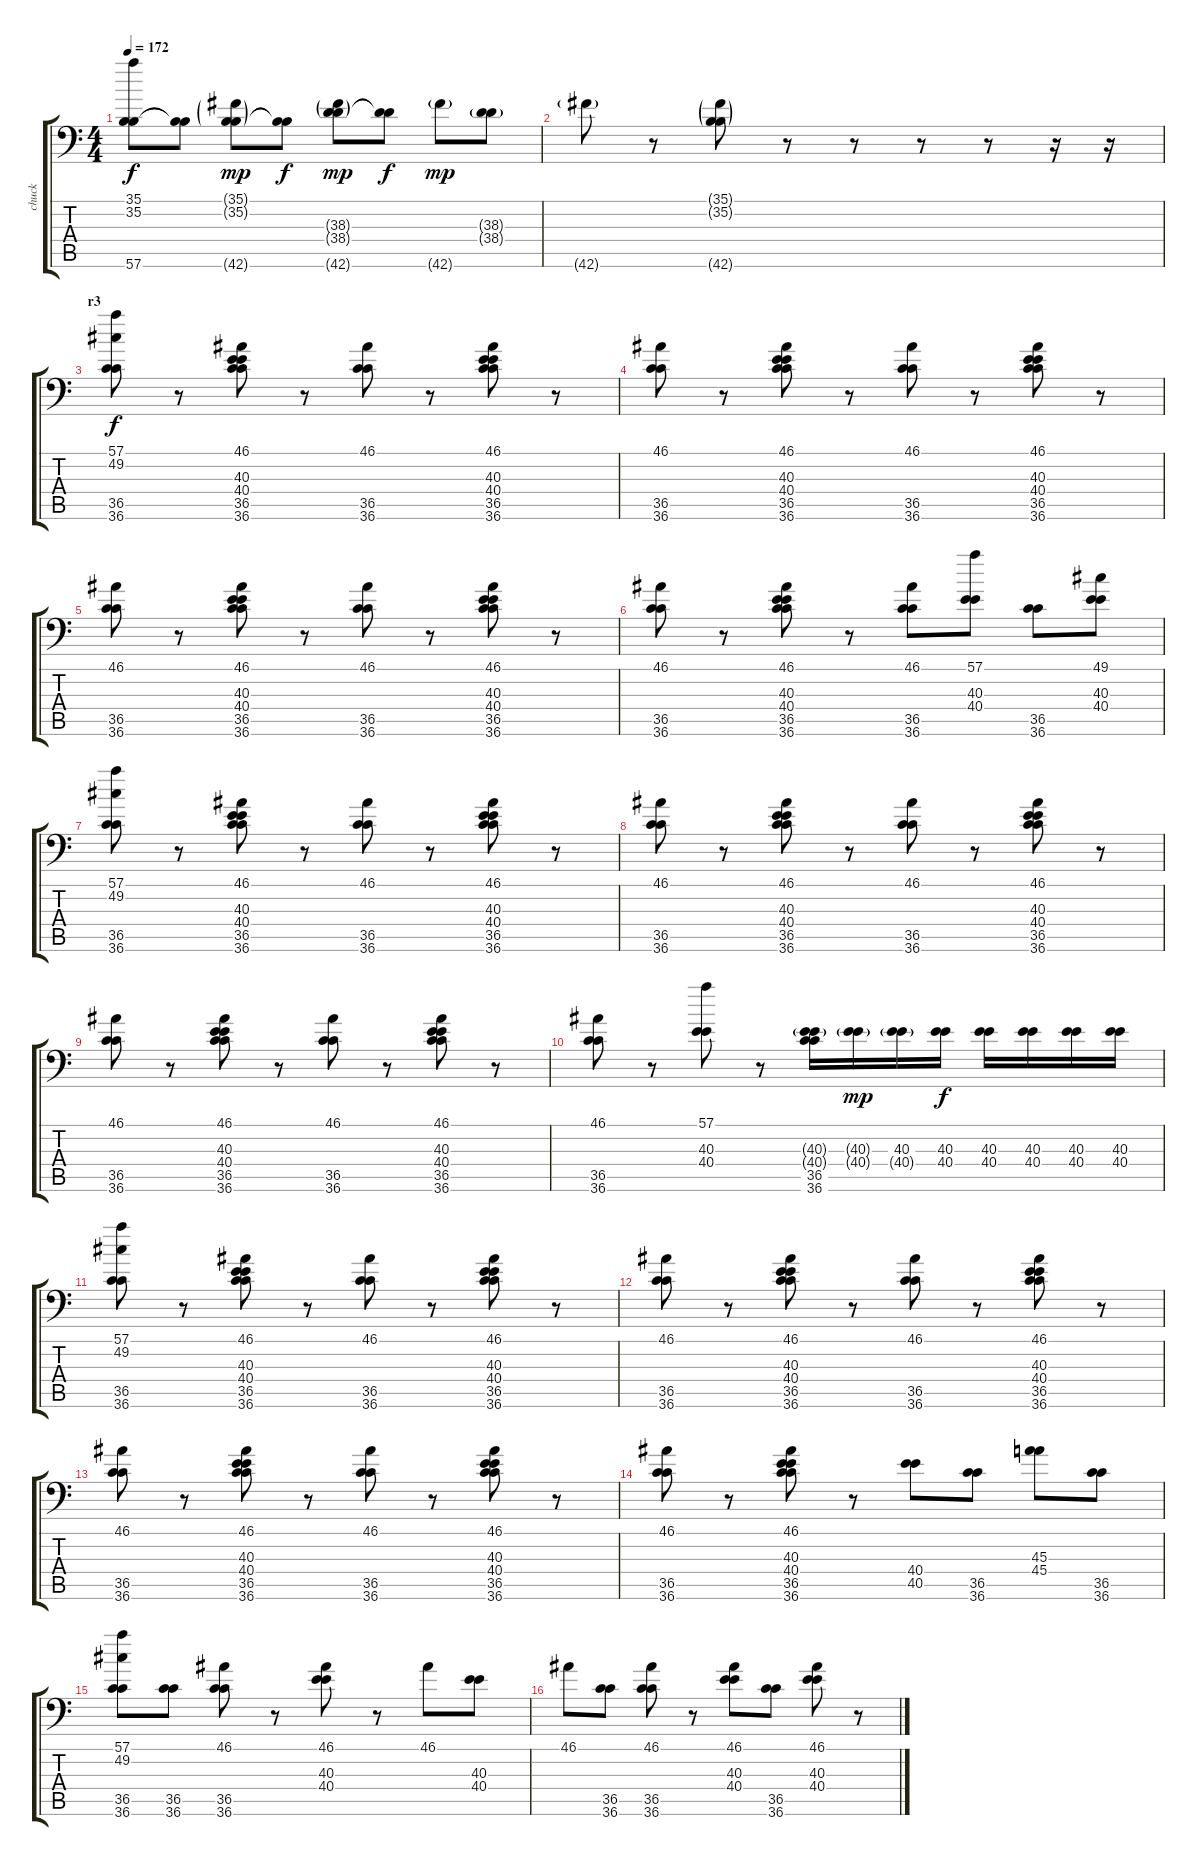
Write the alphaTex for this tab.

\track ("chuck" "chuck") {instrument acousticgrandpiano}
\staff {score tabs}
\tuning (C-1 C-1 C-1 C-1 C-1 C-1) {hide}
\ts (4 4)
\tempo 172
\clef f4
\ks c
(35.1 35.2 57.6).8{dy f} (35.1{t} 35.2{t}).8 (35.1{g} 35.2{g} 42.6{g}).8{dy mp} (35.1{t} 35.2{t}).8{dy f} (38.3{g} 38.4{g} 42.6{g}).8{dy mp} (38.3{t} 38.4{t}).8{dy f} 42.6{g}.8{dy mp} (38.3{g} 38.4{g}).8 |
42.6{g}.8 r.8 (35.1{g} 35.2{g} 42.6{g}).8 r.8 r.8 r.8 r.8 r.16 r.16 |
\section ("" "r3")
(57.1 49.2 36.5 36.6).8{dy f} r.8 (46.1 40.3 40.4 36.5 36.6).8 r.8 (46.1 36.5 36.6).8 r.8 (46.1 40.3 40.4 36.5 36.6).8 r.8 |
(46.1 36.5 36.6).8 r.8 (46.1 40.3 40.4 36.5 36.6).8 r.8 (46.1 36.5 36.6).8 r.8 (46.1 40.3 40.4 36.5 36.6).8 r.8 |
(46.1 36.5 36.6).8 r.8 (46.1 40.3 40.4 36.5 36.6).8 r.8 (46.1 36.5 36.6).8 r.8 (46.1 40.3 40.4 36.5 36.6).8 r.8 |
(46.1 36.5 36.6).8 r.8 (46.1 40.3 40.4 36.5 36.6).8 r.8 (46.1 36.5 36.6).8 (57.1 40.3 40.4).8 (36.5 36.6).8 (49.1 40.3 40.4).8 |
(57.1 49.2 36.5 36.6).8 r.8 (46.1 40.3 40.4 36.5 36.6).8 r.8 (46.1 36.5 36.6).8 r.8 (46.1 40.3 40.4 36.5 36.6).8 r.8 |
(46.1 36.5 36.6).8 r.8 (46.1 40.3 40.4 36.5 36.6).8 r.8 (46.1 36.5 36.6).8 r.8 (46.1 40.3 40.4 36.5 36.6).8 r.8 |
(46.1 36.5 36.6).8 r.8 (46.1 40.3 40.4 36.5 36.6).8 r.8 (46.1 36.5 36.6).8 r.8 (46.1 40.3 40.4 36.5 36.6).8 r.8 |
(46.1 36.5 36.6).8 r.8 (57.1 40.3 40.4).8 r.8 (40.3{g} 40.4{g} 36.5 36.6).16 (40.3{g} 40.4{g}).16{dy mp} (40.3 40.4{g}).16 (40.3 40.4).16{dy f} (40.3 40.4).16 (40.3 40.4).16 (40.3 40.4).16 (40.3 40.4).16 |
(57.1 49.2 36.5 36.6).8 r.8 (46.1 40.3 40.4 36.5 36.6).8 r.8 (46.1 36.5 36.6).8 r.8 (46.1 40.3 40.4 36.5 36.6).8 r.8 |
(46.1 36.5 36.6).8 r.8 (46.1 40.3 40.4 36.5 36.6).8 r.8 (46.1 36.5 36.6).8 r.8 (46.1 40.3 40.4 36.5 36.6).8 r.8 |
(46.1 36.5 36.6).8 r.8 (46.1 40.3 40.4 36.5 36.6).8 r.8 (46.1 36.5 36.6).8 r.8 (46.1 40.3 40.4 36.5 36.6).8 r.8 |
(46.1 36.5 36.6).8 r.8 (46.1 40.3 40.4 36.5 36.6).8 r.8 (40.4 40.5).8 (36.5 36.6).8 (45.3 45.4).8 (36.5 36.6).8 |
(57.1 49.2 36.5 36.6).8 (36.5 36.6).8 (46.1 36.5 36.6).8 r.8 (46.1 40.3 40.4).8 r.8 46.1.8 (40.3 40.4).8 |
46.1.8 (36.5 36.6).8 (46.1 36.5 36.6).8 r.8 (46.1 40.3 40.4).8 (36.5 36.6).8 (46.1 40.3 40.4).8 r.8
